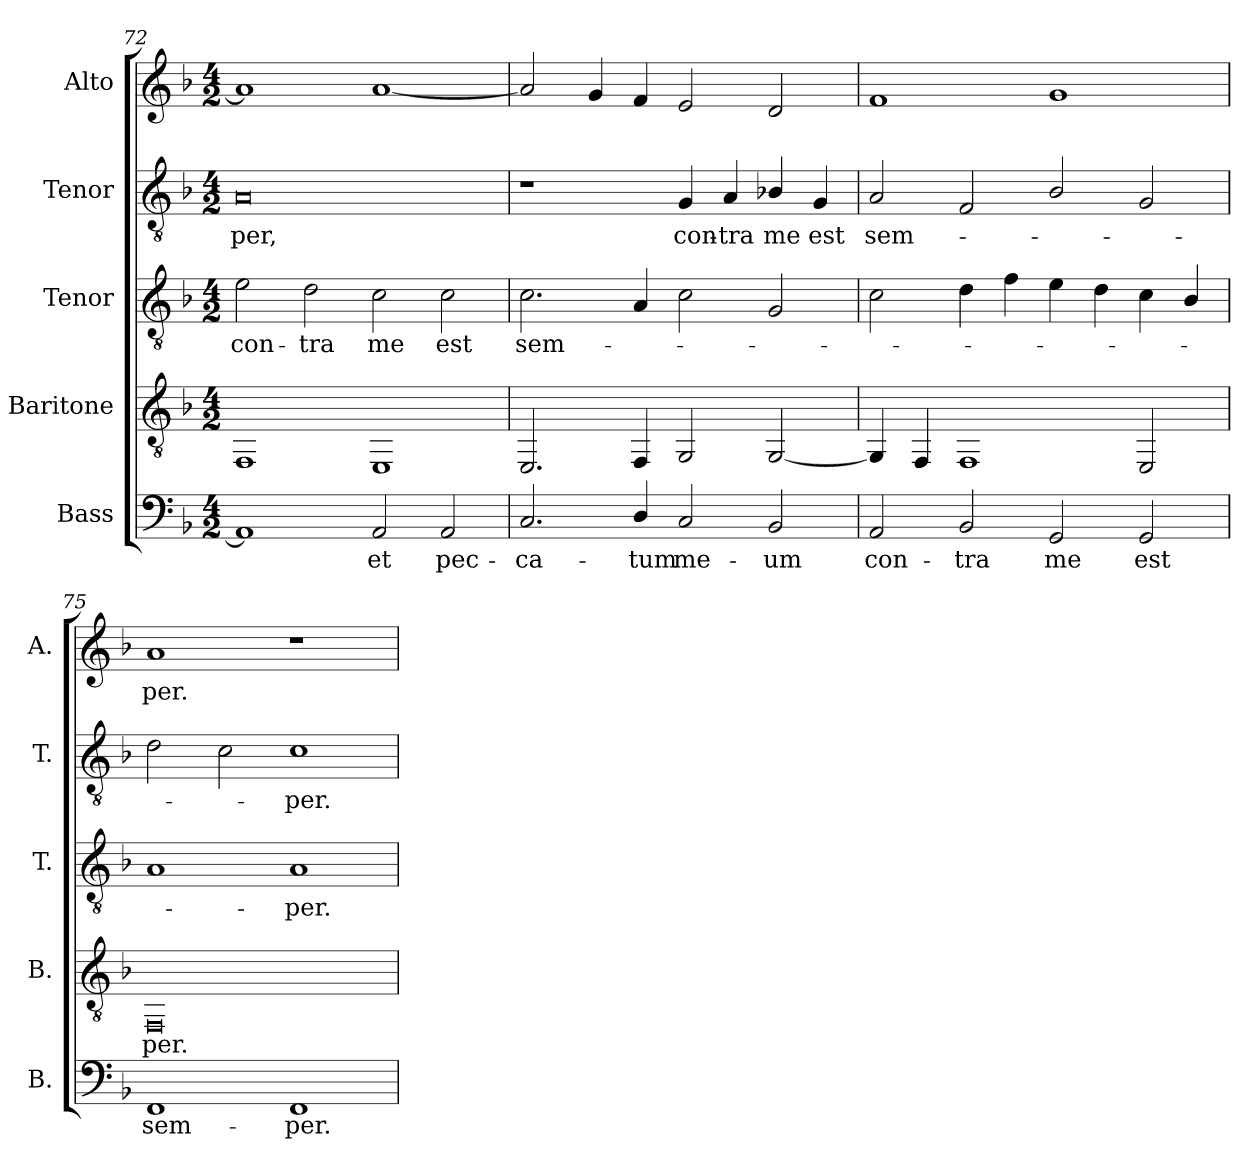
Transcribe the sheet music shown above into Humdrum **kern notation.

**kern	**text	**kern	**text	**kern	**text	**kern	**text	**kern	**text
*part5	*part5	*part4	*part4	*part3	*part3	*part2	*part2	*part1	*part1
*staff5	*staff5	*staff4	*staff4	*staff3	*staff3	*staff2	*staff2	*staff1	*staff1
*I"Bass	*	*I"Baritone	*	*I"Tenor	*	*I"Tenor	*	*I"Alto	*
*I'B.	*	*I'B.	*	*I'T.	*	*I'T.	*	*I'A.	*
*clefF4	*	*clefGv2	*	*clefGv2	*	*clefGv2	*	*clefG2	*
*	*	*	*	*ITrd7c12	*	*ITrd7c12	*	*	*
*k[b-]	*	*k[b-]	*	*k[b-]	*	*k[b-]	*	*k[b-]	*
*F:	*	*F:	*	*F:	*	*F:	*	*F:	*
*M4/2	*	*M4/2	*	*M4/2	*	*M4/2	*	*M4/2	*
=72	=72	=72	=72	=72	=72	=72	=72	=72	=72
!	!	!	!	!	!LO:LY:b:color=#000000	!	!	!	!
!	!	!	!	!	!	!	!LO:LY:b:color=#000000	!	!
1AAi]	.	1FFi	.	2Ei\	con-	0AAi	-per,	1ai]	.
!	!	!	!	!	!LO:LY:b:color=#000000	!	!	!	!
.	.	.	.	2Di\	-tra	.	.	.	.
!	!LO:LY:b:color=#000000	!	!	!	!	!	!	!	!
!	!	!	!	!	!LO:LY:b:color=#000000	!	!	!	!
2AAi/	et	1EEi	.	2Ci\	me	.	.	[1ai	.
!	!LO:LY:b:color=#000000	!	!	!	!	!	!	!	!
!	!	!	!	!	!LO:LY:b:color=#000000	!	!	!	!
2AAi/	pec-	.	.	2Ci\	est	.	.	.	.
=73	=73	=73	=73	=73	=73	=73	=73	=73	=73
!	!LO:LY:b:color=#000000	!	!	!	!	!	!	!	!
!	!	!	!	!	!LO:LY:b:color=#000000	!	!	!	!
2.Ci/	-ca-	2.EEi/	.	2.Ci\	sem-	1r	.	2ai/]	.
.	.	.	.	.	.	.	.	4gi/	.
!	!LO:LY:b:color=#000000	!	!	!	!	!	!	!	!
4Di/	-tum	4FFi/	.	4AAi/	.	.	.	4fi/	.
!	!LO:LY:b:color=#000000	!	!	!	!	!	!	!	!
!	!	!	!	!	!	!	!LO:LY:b:color=#000000	!	!
2Ci/	me-	2GGi/	.	2Ci\	.	4GGi/	con-	2ei/	.
!	!	!	!	!	!	!	!LO:LY:b:color=#000000	!	!
.	.	.	.	.	.	4AAi/	-tra	.	.
!	!LO:LY:b:color=#000000	!	!	!	!	!	!	!	!
!	!	!	!	!	!	!	!LO:LY:b:color=#000000	!	!
2BB-i/	-um	[2GGi/	.	2GGi/	.	4BB-Xi/	me	2di/	.
!	!	!	!	!	!	!	!LO:LY:b:color=#000000	!	!
.	.	.	.	.	.	4GGi/	est	.	.
=74	=74	=74	=74	=74	=74	=74	=74	=74	=74
!	!LO:LY:b:color=#000000	!	!	!	!	!	!	!	!
!	!	!	!	!	!	!	!LO:LY:b:color=#000000	!	!
2AAi/	con-	4GGi/]	.	2Ci\	.	2AAi/	sem-	1fi	.
.	.	4FFi/	.	.	.	.	.	.	.
!	!LO:LY:b:color=#000000	!	!	!	!	!	!	!	!
2BB-i/	-tra	1FFi	.	4Di\	.	2FFi/	.	.	.
.	.	.	.	4Fi\	.	.	.	.	.
!	!LO:LY:b:color=#000000	!	!	!	!	!	!	!	!
2GGi/	me	.	.	4Ei\	.	2BB-i/	.	1gi	.
.	.	.	.	4Di\	.	.	.	.	.
!	!LO:LY:b:color=#000000	!	!	!	!	!	!	!	!
2GGi/	est	2EEi/	.	4Ci\	.	2GGi/	.	.	.
.	.	.	.	4BB-i/	.	.	.	.	.
!!LO:LB:g=z
=75	=75	=75	=75	=75	=75	=75	=75	=75	=75
!	!LO:LY:b:color=#000000	!	!	!	!	!	!	!	!
!	!	!	!LO:LY:b:color=#000000	!	!	!	!	!	!
!	!	!	!	!	!	!	!	!	!LO:LY:b:color=#000000
1FFi	sem-	0FFi	-per.	1AAi	.	2Di\	.	1ai	-per.
.	.	.	.	.	.	2Ci\	.	.	.
!	!LO:LY:b:color=#000000	!	!	!	!	!	!	!	!
!	!	!	!	!	!LO:LY:b:color=#000000	!	!	!	!
!	!	!	!	!	!	!	!LO:LY:b:color=#000000	!	!
1FFi	-per.	.	.	1AAi	-per.	1Ci	-per.	1r	.
=	=	=	=	=	=	=	=	=	=
*-	*-	*-	*-	*-	*-	*-	*-	*-	*-
